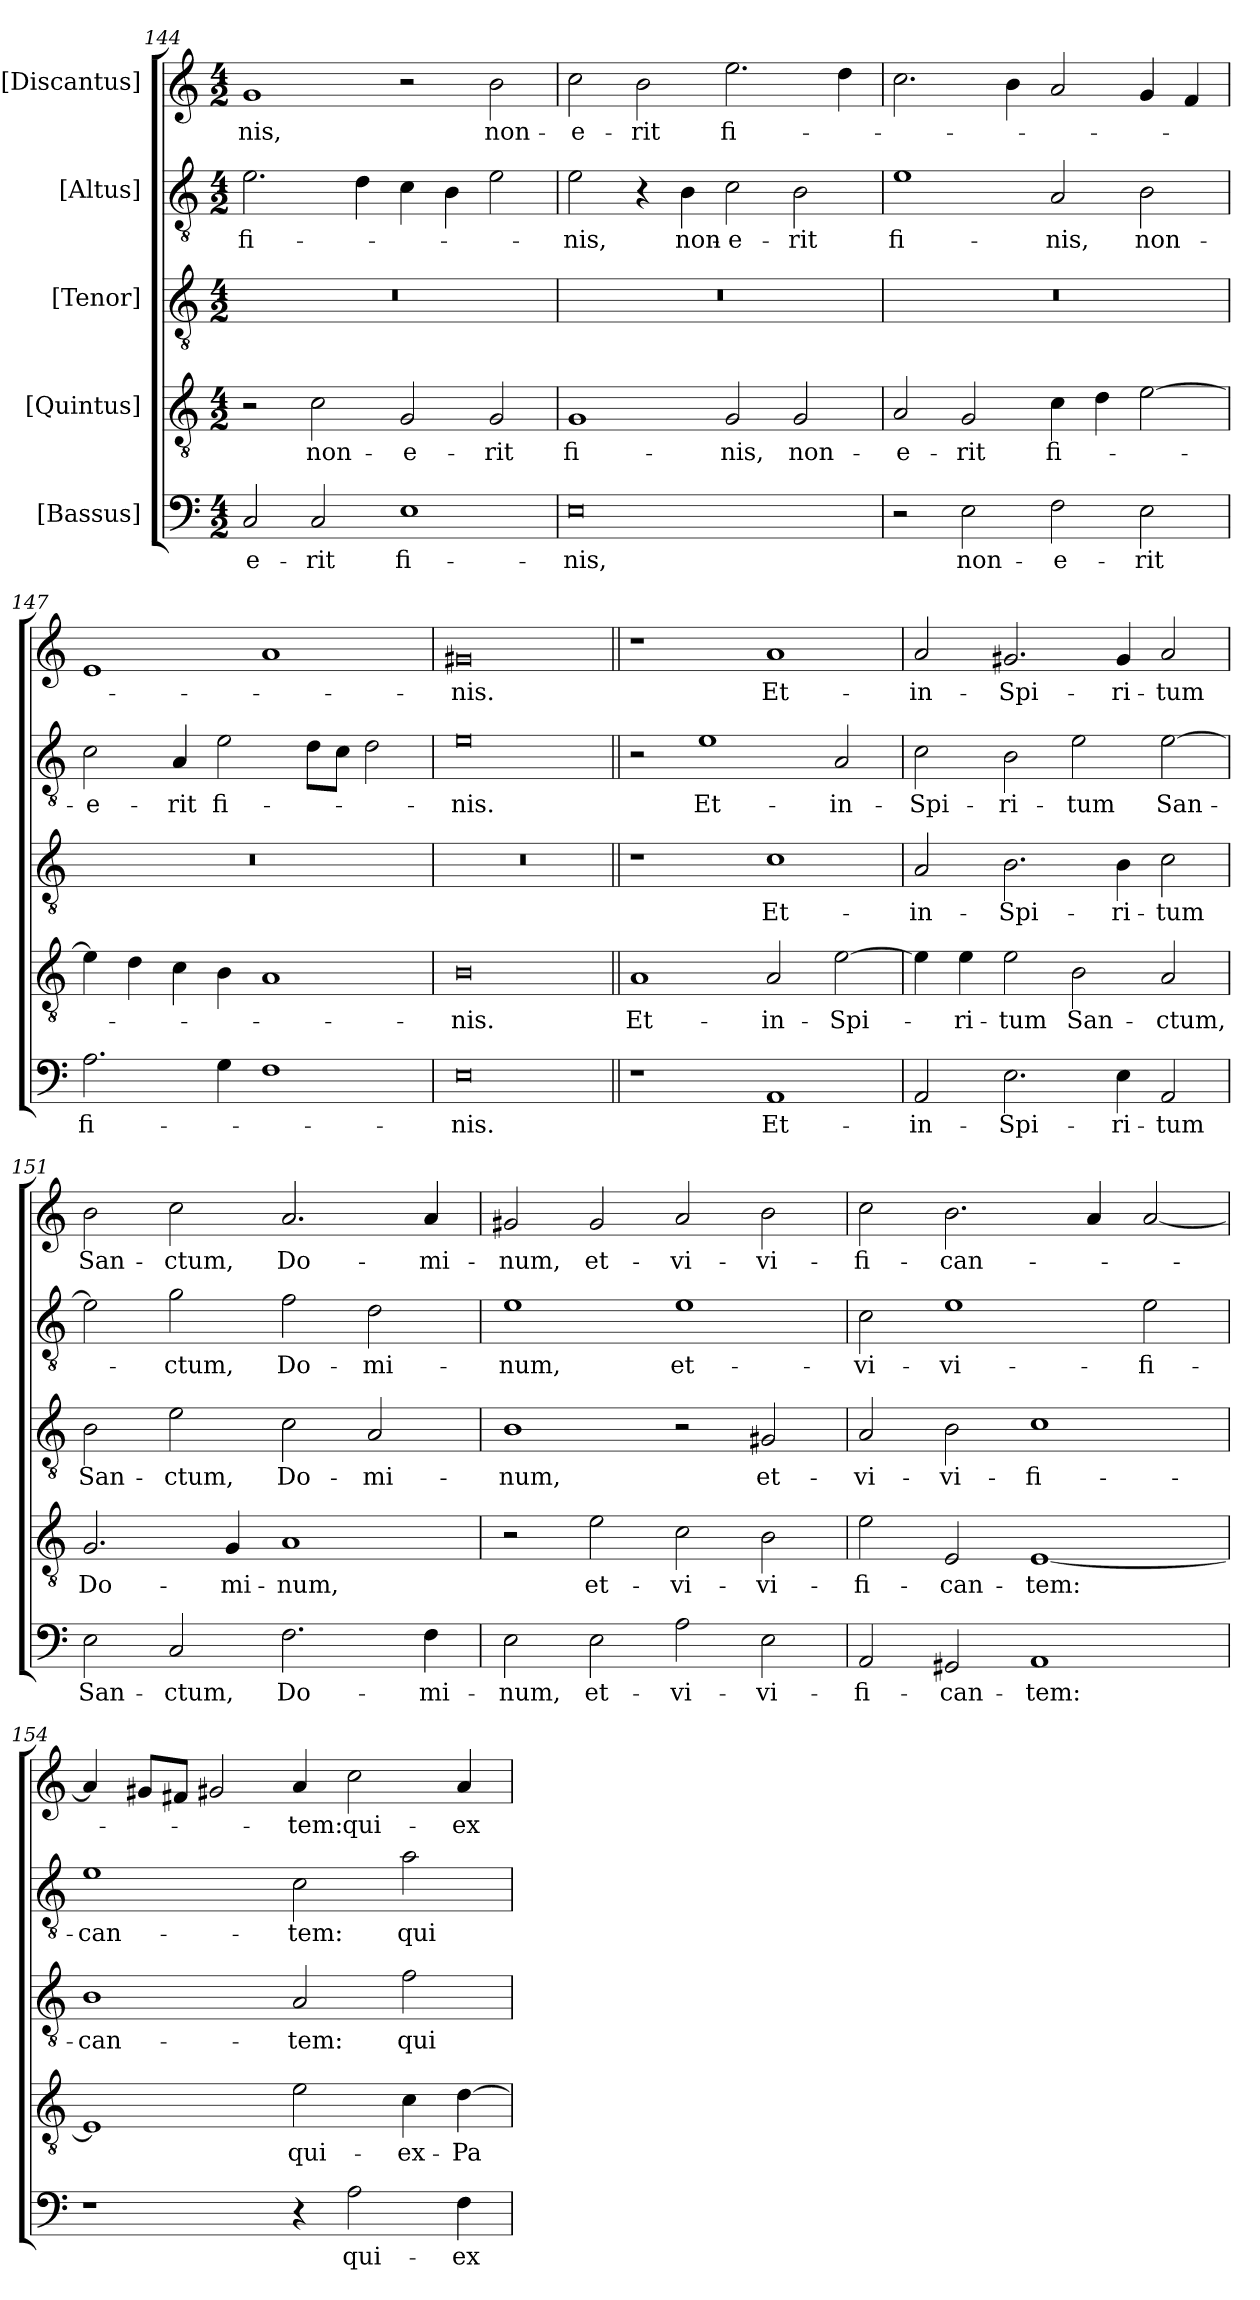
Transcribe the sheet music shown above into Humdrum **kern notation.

**kern	**text	**kern	**text	**kern	**text	**kern	**text	**kern	**text
*part5	*part5	*part4	*part4	*part3	*part3	*part2	*part2	*part1	*part1
*staff5	*staff5	*staff4	*staff4	*staff3	*staff3	*staff2	*staff2	*staff1	*staff1
*I"[Bassus]	*	*I"[Quintus]	*	*I"[Tenor]	*	*I"[Altus]	*	*I"[Discantus]	*
*clefF4	*	*clefGv2	*	*clefGv2	*	*clefGv2	*	*clefG2	*
*k[]	*	*k[]	*	*k[]	*	*k[]	*	*k[]	*
*M4/2	*	*M4/2	*	*M4/2	*	*M4/2	*	*M4/2	*
=144	=144	=144	=144	=144	=144	=144	=144	=144	=144
2C/	e-	2r	.	0r	.	2.e\	fi-	1g/	-nis,
2C/	-rit	2c\	non-	.	.	.	.	.	.
.	.	.	.	.	.	4d\	.	.	.
1E\	fi-	2G/	e-	.	.	4c\	.	2r	.
.	.	.	.	.	.	4B\	.	.	.
.	.	2G/	-rit	.	.	2e\	.	2b\	non-
=145	=145	=145	=145	=145	=145	=145	=145	=145	=145
0E\	-nis,	1G/	fi-	0r	.	2e\	-nis,	2cc\	e-
.	.	.	.	.	.	4r	.	2b\	-rit
.	.	.	.	.	.	4B\	non-	.	.
.	.	2G/	-nis,	.	.	2c\	e-	2.ee\	fi-
.	.	2G/	non-	.	.	2B\	-rit	.	.
.	.	.	.	.	.	.	.	4dd\	.
=146	=146	=146	=146	=146	=146	=146	=146	=146	=146
2r	.	2A/	e-	0r	.	1e\	fi-	2.cc\	.
2E\	non-	2G/	-rit	.	.	.	.	.	.
.	.	.	.	.	.	.	.	4b\	.
2F\	e-	4c\	fi-	.	.	2A/	-nis,	2a/	.
.	.	4d\	.	.	.	.	.	.	.
2E\	-rit	[2e\	.	.	.	2B\	non-	4g/	.
.	.	.	.	.	.	.	.	4f/	.
=147	=147	=147	=147	=147	=147	=147	=147	=147	=147
2.A\	fi-	4e\]	.	0r	.	2c\	e-	1e/	.
.	.	4d\	.	.	.	.	.	.	.
.	.	4c\	.	.	.	4A/	-rit	.	.
4G\	.	4B\	.	.	.	2e\	fi-	.	.
1F\	.	1A/	.	.	.	.	.	1a/	.
.	.	.	.	.	.	8d\L	.	.	.
.	.	.	.	.	.	8c\J	.	.	.
.	.	.	.	.	.	2d\	.	.	.
=148	=148	=148	=148	=148	=148	=148	=148	=148	=148
0E\	-nis.	0B\	-nis.	0r	.	0e\	-nis.	0g#X/	-nis.
=149||	=149||	=149||	=149||	=149||	=149||	=149||	=149||	=149||	=149||
1r	.	1A/	Et-	1r	.	2r	.	1r	.
.	.	.	.	.	.	1e\	Et-	.	.
1AA/	Et-	2A/	in-	1c\	Et-	.	.	1a/	Et-
.	.	[2e\	Spi-	.	.	2A/	in-	.	.
=150	=150	=150	=150	=150	=150	=150	=150	=150	=150
2AA/	in-	4e\]	.	2A/	in-	2c\	Spi-	2a/	in-
.	.	4e\	-ri-	.	.	.	.	.	.
2.E\	Spi-	2e\	-tum	2.B\	Spi-	2B\	-ri-	2.g#X/	Spi-
.	.	2B\	San-	.	.	2e\	-tum	.	.
4E\	-ri-	.	.	4B\	-ri-	.	.	4g#/	-ri-
2AA/	-tum	2A/	-ctum,	2c\	-tum	[2e\	San-	2a/	-tum
=151	=151	=151	=151	=151	=151	=151	=151	=151	=151
2E\	San-	2.G/	Do-	2B\	San-	2e\]	.	2b\	San-
2C/	-ctum,	.	.	2e\	-ctum,	2g\	-ctum,	2cc\	-ctum,
.	.	4G/	-mi-	.	.	.	.	.	.
2.F\	Do-	1A/	-num,	2c\	Do-	2f\	Do-	2.a/	Do-
.	.	.	.	2A/	-mi-	2d\	-mi-	.	.
4F\	-mi-	.	.	.	.	.	.	4a/	-mi-
=152	=152	=152	=152	=152	=152	=152	=152	=152	=152
2E\	-num,	2r	.	1B\	-num,	1e\	-num,	2g#X/	-num,
2E\	et-	2e\	et-	.	.	.	.	2g#/	et-
2A\	vi-	2c\	vi-	2r	.	1e\	et-	2a/	vi-
2E\	-vi-	2B\	-vi-	2G#X/	et-	.	.	2b\	-vi-
=153	=153	=153	=153	=153	=153	=153	=153	=153	=153
2AA/	-fi-	2e\	-fi-	2A/	vi-	2c\	vi-	2cc\	-fi-
2GG#X/	-can-	2E/	-can-	2B\	-vi-	1e\	-vi-	2.b\	-can-
1AA/	-tem:	[1E/	-tem:	1c\	-fi-	.	.	.	.
.	.	.	.	.	.	.	.	4a/	.
.	.	.	.	.	.	2e\	-fi-	[2a/	.
=154	=154	=154	=154	=154	=154	=154	=154	=154	=154
1r	.	1E/]	.	1B\	-can-	1e\	-can-	4a/]	.
.	.	.	.	.	.	.	.	8g#X/L	.
.	.	.	.	.	.	.	.	8f#X/J	.
.	.	.	.	.	.	.	.	2g#X/	.
4r	.	2e\	qui-	2A/	-tem:	2c\	-tem:	4a/	-tem:
2A\	qui-	.	.	.	.	.	.	2cc\	qui-
.	.	4c\	ex-	2f\	qui-	2a\	qui-	.	.
4F\	ex-	[4d\	Pa-	.	.	.	.	4a/	ex-
=	=	=	=	=	=	=	=	=	=
*-	*-	*-	*-	*-	*-	*-	*-	*-	*-
